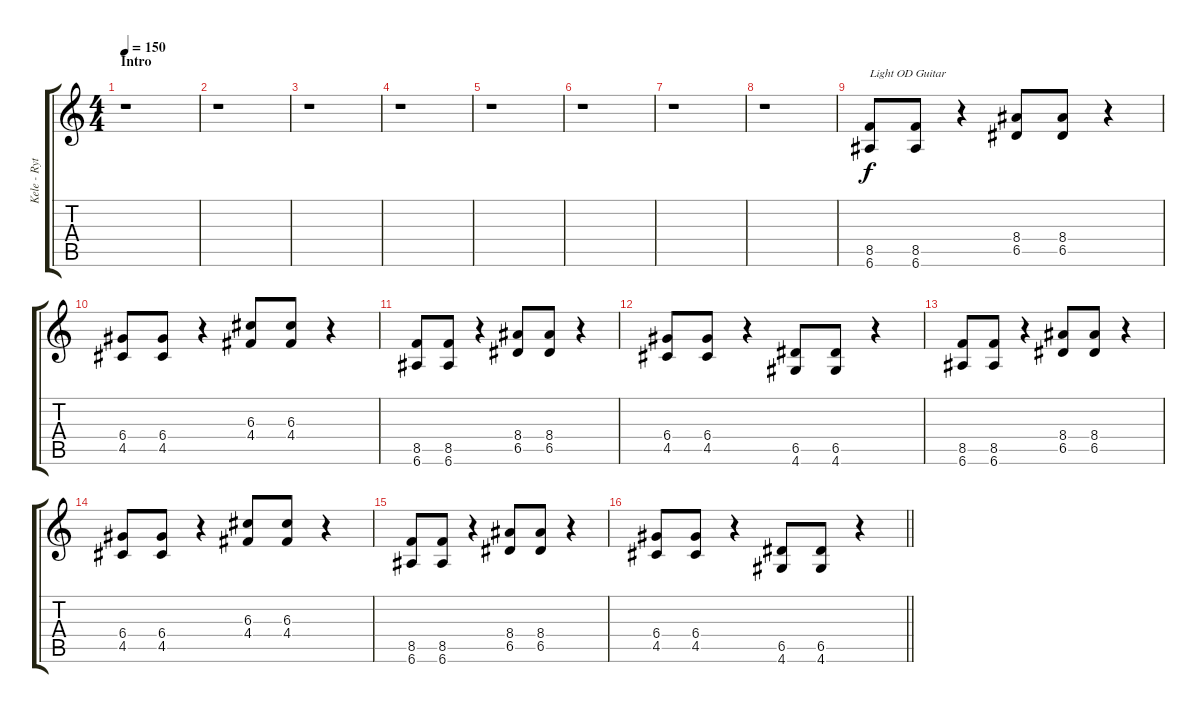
\track ("Kele - Rythym Guitar" "Kele - Ryt") {instrument electricguitarclean}
\staff {score tabs}
\tuning (E4 B3 G3 D3 A2 E2) {hide}
\ts (4 4)
\section ("" "Intro")
\tempo 150
\clef g2
\ks c
r.1{dy f instrument electricguitarclean} |
r.1 |
r.1 |
r.1 |
r.1 |
r.1 |
r.1 |
r.1 |
(8.5 6.6).8{txt "Light OD Guitar"} (8.5 6.6).8 r.4 (8.4 6.5).8 (8.4 6.5).8 r.4 |
(6.4 4.5).8 (6.4 4.5).8 r.4 (6.3 4.4).8 (6.3 4.4).8 r.4 |
(8.5 6.6).8 (8.5 6.6).8 r.4 (8.4 6.5).8 (8.4 6.5).8 r.4 |
(6.4 4.5).8 (6.4 4.5).8 r.4 (6.5 4.6).8 (6.5 4.6).8 r.4 |
(8.5 6.6).8 (8.5 6.6).8 r.4 (8.4 6.5).8 (8.4 6.5).8 r.4 |
(6.4 4.5).8 (6.4 4.5).8 r.4 (6.3 4.4).8 (6.3 4.4).8 r.4 |
(8.5 6.6).8 (8.5 6.6).8 r.4 (8.4 6.5).8 (8.4 6.5).8 r.4 |
\barLineRight lightlight
(6.4 4.5).8 (6.4 4.5).8 r.4 (6.5 4.6).8 (6.5 4.6).8 r.4
